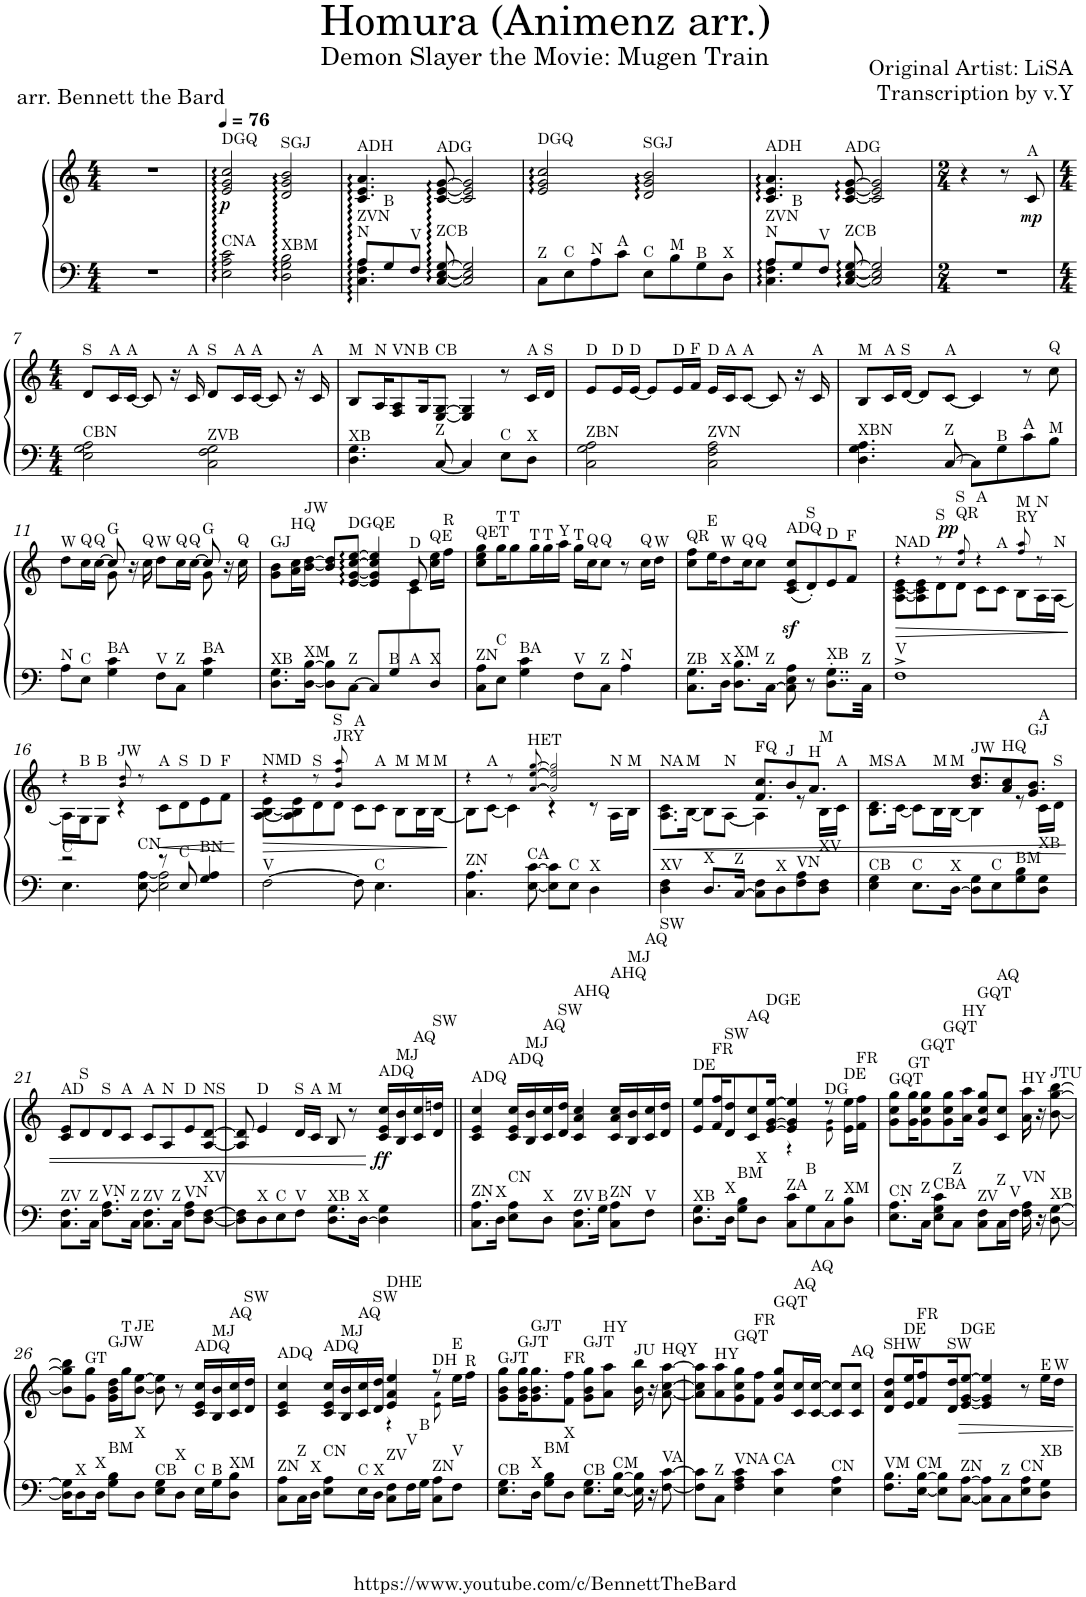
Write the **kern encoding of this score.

**kern	**kern	**dynam
*part1	*part1	*part1
*staff2	*staff1	*staff1/2
*I"Piano	*	*
*I'Pno.	*	*
*clefF4	*clefG2	*
*k[]	*k[]	*
*M4/4	*M4/4	*
=1	=1	=1
1r	1r	.
=2	=2	=2
*	*MM76	*
!	!LO:TX:a:t=DGQ	!
!LO:TX:a:t=CNA	!	!
!	!	!LO:DY:b
2E\ 2A\ 2c\	2e/ 2g/ 2cc/	p
!	!LO:TX:a:t=SGJ	!
!LO:TX:a:t=XBM	!	!
2D\ 2G\ 2B\	2d/ 2g/ 2b/	.
=3	=3	=3
*^	*	*
!	!	!LO:TX:a:t=ADH	!
!LO:TX:a:t=N	!	!	!
!LO:TX:a:t=ZVN	!	!	!
8A/L	4.C\ 4.F\ 4.A\	4.c/ 4.e/ 4.a/	.
!LO:TX:a:t=B	!	!	!
8G/	.	.	.
!LO:TX:a:t=V	!	!	!
8F/J	.	.	.
!	!	!LO:TX:a:t=ADG	!
!LO:TX:a:t=ZCB	!	!	!
[8C/ [8E/ [8G/	2ryy	[8c/ [8e/ [8g/	.
2C/] 2E/] 2G/]	.	2c/] 2e/] 2g/]	.
.	8ryy	.	.
=4	=4	=4	=4
!	!	!LO:TX:a:t=DGQ	!
!LO:TX:a:t=Z	!	!	!
*v	*v	*	*
8C\L	2e/ 2g/ 2cc/	.
!LO:TX:a:t=C	!	!
8E\	.	.
!LO:TX:a:t=N	!	!
8A\	.	.
!LO:TX:a:t=A	!	!
8c\J	.	.
!	!LO:TX:a:t=SGJ	!
!LO:TX:a:t=C	!	!
8E\L	2d/ 2g/ 2b/	.
!LO:TX:a:t=M	!	!
8B\	.	.
!LO:TX:a:t=B	!	!
8G\	.	.
!LO:TX:a:t=X	!	!
8D\J	.	.
=5	=5	=5
*^	*	*
!	!	!LO:TX:a:t=ADH	!
!LO:TX:a:t=N	!	!	!
!LO:TX:a:t=ZVN	!	!	!
8A/L	4.C\: 4.F\: 4.A\:	4.c/ 4.e/ 4.a/	.
!LO:TX:a:t=B	!	!	!
8G/	.	.	.
!LO:TX:a:t=V	!	!	!
8F/J	.	.	.
!	!	!LO:TX:a:t=ADG	!
!LO:TX:a:t=ZCB	!	!	!
[8C/: [8E/: [8G/:	2ryy	[8c/ [8e/ [8g/	.
2C/] 2E/] 2G/]	.	2c/] 2e/] 2g/]	.
.	8ryy	.	.
*v	*v	*	*
=6	=6	=6
*M2/4	*M2/4	*
2r	4r	.
.	8r	.
!	!LO:TX:a:t=A	!
!	!	!LO:DY:b
.	8c/	mp
!!LO:LB:g=z
=7	=7	=7
*M4/4	*M4/4	*
!	!LO:TX:a:t=S	!
!LO:TX:a:t=CBN	!	!
2E\ 2G\ 2A\	8d/L	.
!	!LO:TX:a:t=A	!
.	16c/L	.
!	!LO:TX:a:t=A	!
.	[16c/JJ	.
.	8c/]	.
.	16r	.
!	!LO:TX:a:t=A	!
.	16c/	.
!	!LO:TX:a:t=S	!
!LO:TX:a:t=ZVB	!	!
2C\ 2F\ 2G\	8d/L	.
!	!LO:TX:a:t=A	!
.	16c/L	.
!	!LO:TX:a:t=A	!
.	[16c/JJ	.
.	8c/]	.
.	16r	.
!	!LO:TX:a:t=A	!
.	16c/	.
=8	=8	=8
!	!LO:TX:a:t=M	!
!LO:TX:a:t=XB	!	!
4.D\ 4.G\	8B/L	.
!	!LO:TX:a:t=N	!
.	16A/K	.
!	!LO:TX:a:t=VN	!
.	8F/ 8A/	.
!	!LO:TX:a:t=B	!
.	16G/K	.
!	!LO:TX:a:t=CB	!
!LO:TX:a:t=Z	!	!
[8C/	[8E/ [8G/J	.
4C/]	4E/] 4G/]	.
!LO:TX:a:t=C	!	!
8E\L	8r	.
!	!LO:TX:a:t=A	!
!LO:TX:a:t=X	!	!
8D\J	16c/LL	.
!	!LO:TX:a:t=S	!
.	16d/JJ	.
=9	=9	=9
!	!LO:TX:a:t=D	!
!LO:TX:a:t=ZBN	!	!
2C\ 2G\ 2A\	8e/L	.
!	!LO:TX:a:t=D	!
.	16e/L	.
!	!LO:TX:a:t=D	!
.	[16e/JJ	.
.	8e/L]	.
!	!LO:TX:a:t=D	!
.	16e/L	.
!	!LO:TX:a:t=F	!
.	16f/JJ	.
!	!LO:TX:a:t=D	!
!LO:TX:a:t=ZVN	!	!
2C\ 2F\ 2A\	16e/LL	.
!	!LO:TX:a:t=A	!
.	16c/J	.
!	!LO:TX:a:t=A	!
.	[8c/J	.
.	8c/]	.
.	16r	.
!	!LO:TX:a:t=A	!
.	16c/	.
=10	=10	=10
!	!LO:TX:a:t=M	!
!LO:TX:a:t=XBN	!	!
4.D\ 4.G\ 4.A\	8B/L	.
!	!LO:TX:a:t=A	!
.	16c/L	.
!	!LO:TX:a:t=S	!
.	[16d/JJ	.
.	8d/L]	.
!	!LO:TX:a:t=A	!
!LO:TX:a:t=Z	!	!
[8C/	[8c/J	.
8C\L]	4c/]	.
!LO:TX:a:t=B	!	!
8G\	.	.
!LO:TX:a:t=A	!	!
8c\	8r	.
!	!LO:TX:a:t=Q	!
!LO:TX:a:t=M	!	!
8B\J	8cc\	.
!!LO:LB:g=z
=11	=11	=11
*	*^	*
!	!LO:TX:a:t=W	!	!
!LO:TX:a:t=N	!	!	!
8A\L	8dd\L	4ryy	.
!	!LO:TX:a:t=Q	!	!
!LO:TX:a:t=C	!	!	!
8E\J	16cc\L	.	.
!	!LO:TX:a:t=Q	!	!
.	[16cc\JJ	.	.
!	!LO:TX:a:t=G	!	!
!LO:TX:a:t=BA	!	!	!
4G\ 4c\	8cc/]	8g\	.
.	16r	4.ryy	.
!	!LO:TX:a:t=Q	!	!
.	16cc\	.	.
!	!LO:TX:a:t=W	!	!
!LO:TX:a:t=V	!	!	!
8F\L	8dd\L	.	.
!	!LO:TX:a:t=Q	!	!
!LO:TX:a:t=Z	!	!	!
8C\J	16cc\L	.	.
!	!LO:TX:a:t=Q	!	!
.	[16cc\JJ	.	.
!	!LO:TX:a:t=G	!	!
!LO:TX:a:t=BA	!	!	!
4G\ 4c\	8cc/]	8g\	.
.	16r	8ryy	.
!	!LO:TX:a:t=Q	!	!
.	16cc\	.	.
=12	=12	=12	=12
!	!LO:TX:a:t=GJ	!	!
!LO:TX:a:t=XB	!	!	!
8.D\ 8.G\L	8g\ 8b\L	2.ryy	.
!	!LO:TX:a:t=HQ	!	!
.	16a\ 16cc\L	.	.
!	!LO:TX:a:t=JW	!	!
!LO:TX:a:t=XM	!	!	!
[16D\ [16B\Jk	[16b\ [16dd\JJ	.	.
8D\] 8B\]L	8b/] 8dd/]L	.	.
!	!LO:TX:a:t=DGQE	!	!
!LO:TX:a:t=Z	!	!	!
[8C\J	[8e/ [8g/ [8cc/ [8ee/J	.	.
8C/L]	4e/] 4g/] 4cc/] 4ee/]	.	.
!LO:TX:a:t=B	!	!	!
8G/	.	.	.
!	!LO:TX:a:t=D	!	!
!LO:TX:a:t=A	!	!	!
8ryy	8e/	8c\	.
!	!LO:TX:a:t=QE	!	!
!LO:TX:a:t=X	!	!	!
8D/J	16cc\ 16ee\LL	8ryy	.
!	!LO:TX:a:t=R	!	!
.	16ff\JJ	.	.
*	*v	*v	*
=13	=13	=13
!	!LO:TX:a:t=QET	!
!LO:TX:a:t=ZN	!	!
8C\ 8A\L	8cc\ 8ee\ 8gg\L	.
!	!LO:TX:a:t=T	!
!LO:TX:a:t=C	!	!
8E\J	16gg\K	.
!	!LO:TX:a:t=T	!
.	8gg\	.
!LO:TX:a:t=BA	!	!
4G\ 4c\	.	.
!	!LO:TX:a:t=T	!
.	16gg\L	.
!	!LO:TX:a:t=T	!
.	16gg\	.
!	!LO:TX:a:t=Y	!
.	16aa\JJ	.
!	!LO:TX:a:t=T	!
!LO:TX:a:t=V	!	!
8F\L	16gg\LL	.
!	!LO:TX:a:t=Q	!
.	16cc\J	.
!	!LO:TX:a:t=Q	!
!LO:TX:a:t=Z	!	!
8C\J	8cc\J	.
!LO:TX:a:t=N	!	!
4A\	8r	.
!	!LO:TX:a:t=Q	!
.	16cc\LL	.
!	!LO:TX:a:t=W	!
.	16dd\JJ	.
=14	=14	=14
!	!LO:TX:a:t=QR	!
!LO:TX:a:t=ZB	!	!
8.C\ 8.G\L	8cc\ 8ff\L	.
!	!LO:TX:a:t=E	!
.	16ee\K	.
!	!LO:TX:a:t=W	!
!LO:TX:a:t=X	!	!
16D\Jk	8dd\	.
!LO:TX:a:t=XM	!	!
8.D\ 8.B\L	.	.
!	!LO:TX:a:t=Q	!
.	16cc\K	.
!	!LO:TX:a:t=Q	!
.	8cc\J	.
!LO:TX:a:t=Z	!	!
[16C\Jk	.	.
!	!LO:TX:a:t=ADQ	!
8C\] 8E\ 8A\	(8c/z< 8e/z< 8cc/z<L	.
!	!LO:TX:a:t=S	!
8r	8d'/)	.
!	!LO:TX:a:t=D	!
!LO:TX:a:t=XB	!	!
8..D\' 8..G\'L	8e/	.
!	!LO:TX:a:t=F	!
.	8f/J	.
!LO:TX:a:t=Z	!	!
32C\Jkk	.	.
=15	=15	=15
!	!LO:TX:a:t=NAD	!
!LO:TX:a:t=V	!	!
!	!	!LO:HP:b
*	*^	*
1F^	4r	[8A\ [8c\ 8e\L	>
.	.	8A\] 8c\] 8e\	.
!	!LO:TX:a:t=S	!	!
.	8r	8d\	.
!	!LO:TX:a:t=QR	!	!
!	!LO:TX:a:t=S	!	!
!	!	!	!LO:DY:a
.	8cc!/ 8ff!/	8d\J	pp
!	!LO:TX:a:t=A	!	!
.	4r	8c\L	.
!	!	!LO:TX:a:t=A	!
.	.	8c\J	.
!	!LO:TX:a:t=RY	!	!
!	!LO:TX:a:t=M	!	!
.	8ff!/ 8aa!/	8B\L	.
!	!LO:TX:a:t=N	!	!
.	8r	16A\L	.
!	!	!LO:TX:a:t=N	!
.	.	[16A\JJ	.
*	*v	*v	*
.	.	]
!!LO:LB:g=z
=16	=16	=16
*^	*^	*
!LO:TX:a:t=C	!	!	!	!
2r	4.E\	4r	16A\LL]	.
!	!	!	!LO:TX:a:t=B	!
.	.	.	16G\J	.
!	!	!	!LO:TX:a:t=B	!
.	.	.	8G\J	.
!	!	!LO:TX:a:t=JW	!	!
.	.	8b!/ 8dd!/	4r	.
!	!LO:TX:a:t=CN	!	!	!
.	[8E\ [8A\	8r	.	.
!	!	!LO:TX:a:t=A	!	!
!	!	!	!	!LO:HP:b
8r	2E\] 2A\]	8c\L	2ryy	<
!	!	!LO:TX:a:t=S	!	!
!LO:TX:a:t=C	!	!	!	!
8E/	.	8d\	.	.
!	!	!LO:TX:a:t=D	!	!
!LO:TX:a:t=BN	!	!	!	!
4G/ 4A/	.	8e\	.	.
!	!	!LO:TX:a:t=F	!	!
.	.	8f\J	.	.
*v	*v	*	*	*
*	*v	*v	*
.	.	[
=17	=17	=17
!	!LO:TX:a:t=NMD	!
!LO:TX:a:t=V	!	!
!	!	!LO:HP:b
*	*^	*
[2F\	4r	[8A\ [8B\ 8e\L	>
.	.	8A\] 8B\] 8e\	.
!	!LO:TX:a:t=S	!	!
.	8r	8d\	.
!	!LO:TX:a:t=JRY	!	!
!	!LO:TX:a:t=S	!	!
.	8b!/ 8ff!/ 8aa!/	8d\J	.
!	!LO:TX:a:t=A	!	!
8F\]	8c\L	2ryy	.
!	!LO:TX:a:t=A	!	!
!LO:TX:a:t=C	!	!	!
4.E\	8c\J	.	.
!	!LO:TX:a:t=M	!	!
.	8B\L	.	.
!	!LO:TX:a:t=M	!	!
.	16B\L	.	.
!	!LO:TX:a:t=M	!	!
.	[16B\JJ	.	.
*	*v	*v	*
.	.	]
=18	=18	=18
*	*^	*
!LO:TX:a:t=ZN	!	!	!
4.C\ 4.A\	4r	8B\L]	.
!	!	!LO:TX:a:t=A	!
.	.	[8c\J	.
.	8r	4c\]	.
!	!LO:TX:a:t=HET	!	!
!LO:TX:a:t=CA	!	!	!
[8E\ [8c\	[8a!/ [8ee!/ [8gg!/	.	.
8E\] 8c\]L	2a!/] 2ee!/] 2gg!/]	4r	.
!LO:TX:a:t=C	!	!	!
8E\J	.	.	.
!LO:TX:a:t=X	!	!	!
4D\	.	8r	.
!	!	!LO:TX:a:t=N	!
.	.	16A\LL	.
!	!	!LO:TX:a:t=M	!
.	.	16B\JJ	.
=19	=19	=19	=19
*k[]	*k[]	*	*
!	!LO:TX:a:t=NA	!	!
!LO:TX:a:t=XV	!	!	!
!	!	!	!LO:HP:b
4D\ 4F\	2ryy	8.A\ 8.c\L	<
!	!	!LO:TX:a:t=M	!
.	.	[16B\Jk	.
!LO:TX:a:t=X	!	!	!
8.D/L	.	8B\L]	.
!	!	!LO:TX:a:t=N	!
.	.	[8A\J	.
!LO:TX:a:t=Z	!	!	!
[16C/Jk	.	.	.
!	!LO:TX:a:t=FQ	!	!
8C\] 8F\L	8.f/ 8.cc/L	4A\]	.
!LO:TX:a:t=X	!	!	!
8D\	.	.	.
!	!LO:TX:a:t=J	!	!
.	8b/	.	.
!LO:TX:a:t=VN	!	!	!
8F\ 8A\	.	8r	.
!	!LO:TX:a:t=H	!	!
.	8.a/J	.	.
!	!	!LO:TX:a:t=M	!
!LO:TX:a:t=XV	!	!	!
8D\ 8F\J	.	16B\LL	.
!	!	!LO:TX:a:t=A	!
.	.	16c\JJ	.
=20	=20	=20	=20
!	!LO:TX:a:t=MS	!	!
!LO:TX:a:t=CB	!	!	!
4E\ 4G\	2ryy	8.B\ 8.d\L	.
!	!	!LO:TX:a:t=A	!
.	.	[16c\Jk	.
!LO:TX:a:t=C	!	!	!
8.E\L	.	8c\L]	.
!	!	!LO:TX:a:t=M	!
.	.	16B\L	.
!	!	!LO:TX:a:t=M	!
!LO:TX:a:t=X	!	!	!
[16D\Jk	.	[16B\JJ	.
!	!LO:TX:a:t=JW	!	!
8D\] 8G\L	8.b/ 8.dd/L	4B\]	.
!LO:TX:a:t=C	!	!	!
8E\	.	.	.
!	!LO:TX:a:t=HQ	!	!
.	8a/ 8cc/	.	.
!LO:TX:a:t=BM	!	!	!
8G\ 8B\	.	8r	.
!	!LO:TX:a:t=GJ	!	!
.	8.g/ 8.b/J	.	.
!	!	!LO:TX:a:t=A	!
!LO:TX:a:t=XB	!	!	!
8D\ 8G\J	.	16c\LL	.
!	!	!LO:TX:a:t=S	!
.	.	16d\JJ	.
!!LO:LB:g=z
=21	=21	=21	=21
!	!LO:TX:a:t=AD	!	!
!LO:TX:a:t=ZV	!	!	!
*	*v	*v	*
8.C\ 8.F\L	8c/ 8e/L	.
!	!LO:TX:a:t=S	!
.	8d/	.
!LO:TX:a:t=Z	!	!
16C\Jk	.	.
!	!LO:TX:a:t=S	!
!LO:TX:a:t=VN	!	!
8.F\ 8.A\L	8d/	.
!	!LO:TX:a:t=A	!
.	8c/J	.
!LO:TX:a:t=Z	!	!
16C\Jk	.	.
!	!LO:TX:a:t=A	!
!LO:TX:a:t=ZV	!	!
8.C\ 8.F\L	8c/L	.
!	!LO:TX:a:t=N	!
.	8A/	.
!LO:TX:a:t=Z	!	!
16C\Jk	.	.
!	!LO:TX:a:t=D	!
!LO:TX:a:t=VN	!	!
8F\ 8A\L	8e/	.
!	!LO:TX:a:t=NS	!
!LO:TX:a:t=XV	!	!
[8D\ [8F\J	[8A/ [8d/J	.
=22	=22	=22
8D\] 8F\]L	8A/] 8d/]	.
!	!LO:TX:a:t=D	!
!LO:TX:a:t=X	!	!
8D\	4e/	.
!LO:TX:a:t=C	!	!
8E\	.	.
!	!LO:TX:a:t=S	!
!LO:TX:a:t=V	!	!
8F\J	16d/LL	.
!	!LO:TX:a:t=A	!
.	16c/JJ	.
!	!LO:TX:a:t=M	!
!LO:TX:a:t=XB	!	!
8.D\ 8.G\L	8B/	.
.	8r	.
!LO:TX:a:t=X	!	!
[16D\Jk	.	.
!	!LO:TX:a:t=ADQ	!
!	!	!LO:DY:n=1:b
4D\] 4G\	16c/ 16e/ 16cc/LL	[ ff
!	!LO:TX:a:t=MJ	!
.	16B/ 16b/	.
!	!LO:TX:a:t=AQ	!
.	16c/ 16cc/	.
!	!LO:TX:a:t=SW	!
.	16d/ 16ddn/JJ	.
=23||	=23||	=23||
*k[]	*k[]	*
!	!LO:TX:a:t=ADQ	!
!LO:TX:a:t=ZN	!	!
8.C\ 8.A\L	4c/ 4e/ 4cc/	.
!LO:TX:a:t=X	!	!
16D\Jk	.	.
!	!LO:TX:a:t=ADQ	!
!LO:TX:a:t=CN	!	!
8E\ 8A\L	16c/ 16e/ 16cc/LL	.
!	!LO:TX:a:t=MJ	!
.	16B/ 16b/	.
!	!LO:TX:a:t=AQ	!
!LO:TX:a:t=X	!	!
8D\J	16c/ 16cc/	.
!	!LO:TX:a:t=SW	!
.	16d/ 16dd/JJ	.
!	!LO:TX:a:t=AHQ	!
!LO:TX:a:t=ZV	!	!
8.C\ 8.F\L	4c/ 4a/ 4cc/	.
!LO:TX:a:t=B	!	!
16G\Jk	.	.
!	!LO:TX:a:t=AHQ	!
!LO:TX:a:t=ZN	!	!
8C\ 8A\L	16c/ 16a/ 16cc/LL	.
!	!LO:TX:a:t=MJ	!
.	16B/ 16b/	.
!	!LO:TX:a:t=AQ	!
!LO:TX:a:t=V	!	!
8F\J	16c/ 16cc/	.
!	!LO:TX:a:t=SW	!
.	16d/ 16dd/JJ	.
=24	=24	=24
*	*^	*
!	!LO:TX:a:t=DE	!	!
!LO:TX:a:t=XB	!	!	!
8.D\ 8.G\L	8e/ 8ee/L	2ryy	.
!	!LO:TX:a:t=FR	!	!
.	16f/ 16ff/K	.	.
!	!LO:TX:a:t=SW	!	!
!LO:TX:a:t=X	!	!	!
16D\Jk	8d/ 8dd/	.	.
!LO:TX:a:t=BM	!	!	!
8G\ 8B\L	.	.	.
!	!LO:TX:a:t=AQ	!	!
.	8c/ 8cc/	.	.
!LO:TX:a:t=X	!	!	!
8D\J	.	.	.
!	!LO:TX:a:t=DGE	!	!
.	[16e/ [16g/ [>16ee/Jk	.	.
!LO:TX:a:t=ZA	!	!	!
8C\ 8c\L	4e/] 4g/] 4ee/]	4r	.
!LO:TX:a:t=B	!	!	!
8G\	.	.	.
!	!LO:TX:a:t=DG	!	!
!LO:TX:a:t=Z	!	!	!
8C\	8r	8e!\ 8g!\	.
!	!LO:TX:a:t=DE	!	!
!LO:TX:a:t=XM	!	!	!
8D\ 8B\J	16e\ 16ee\LL	8ryy	.
!	!LO:TX:a:t=FR	!	!
.	16f\ 16ff\JJ	.	.
*	*v	*v	*
=25	=25	=25
!	!LO:TX:a:t=GQT	!
!LO:TX:a:t=CN	!	!
8.E\ 8.A\L	8g\ 8cc\ 8gg\L	.
!	!LO:TX:a:t=GT	!
.	16g\ 16gg\K	.
!	!LO:TX:a:t=GQT	!
!LO:TX:a:t=Z	!	!
16C\Jk	8g\ 8cc\ 8gg\	.
!LO:TX:a:t=CBA	!	!
8E\ 8G\ 8c\L	.	.
!	!LO:TX:a:t=GQT	!
.	8g\ 8cc\ 8gg\	.
!LO:TX:a:t=Z	!	!
8C\J	.	.
!	!LO:TX:a:t=HY	!
.	16a\ 16aa\Jk	.
!	!LO:TX:a:t=GQT	!
!LO:TX:a:t=ZV	!	!
8C\ 8F\L	8g/ 8cc/ 8gg/L	.
!	!LO:TX:a:t=AQ	!
!LO:TX:a:t=Z	!	!
16C\L	8c/ 8cc/J	.
!LO:TX:a:t=V	!	!
16F\JJ	.	.
!	!LO:TX:a:t=HY	!
!LO:TX:a:t=VN	!	!
16F\ 16A\	16a\ 16aa\	.
16r	16r	.
!	!LO:TX:a:t=JTU	!
!LO:TX:a:t=XB	!	!
[8D\ [8G\	[8b\ [8gg\ [8bb\	.
!!LO:LB:g=z
=26	=26	=26
16D\] 16G\]KL	8b\] 8gg\] 8bb\]L	.
!LO:TX:a:t=X	!	!
8D\	.	.
!	!LO:TX:a:t=GT	!
.	8g\ 8gg\J	.
!LO:TX:a:t=X	!	!
16D\Jk	.	.
!	!LO:TX:a:t=GJW	!
!LO:TX:a:t=BM	!	!
8G\ 8B\L	16g\ 16b\ 16dd\LL	.
!	!LO:TX:a:t=T	!
.	16gg\J	.
!	!LO:TX:a:t=JE	!
!LO:TX:a:t=X	!	!
8D\J	[8b\ [8ee\J	.
!LO:TX:a:t=CB	!	!
8E\ 8G\L	8b\] 8ee\]	.
!LO:TX:a:t=X	!	!
8D\J	8r	.
!	!LO:TX:a:t=ADQ	!
!LO:TX:a:t=C	!	!
16E\LL	16c/ 16e/ 16cc/LL	.
!	!LO:TX:a:t=MJ	!
!LO:TX:a:t=B	!	!
16G\J	16B/ 16b/	.
!	!LO:TX:a:t=AQ	!
!LO:TX:a:t=XM	!	!
8D\ 8B\J	16c/ 16cc/	.
!	!LO:TX:a:t=SW	!
.	16d/ 16dd/JJ	.
=27	=27	=27
*	*^	*
!	!LO:TX:a:t=ADQ	!	!
!LO:TX:a:t=ZN	!	!	!
8C\ 8A\L	4c/ 4e/ 4cc/	2ryy	.
!LO:TX:a:t=Z	!	!	!
16C\L	.	.	.
!LO:TX:a:t=X	!	!	!
16D\JJ	.	.	.
!	!LO:TX:a:t=ADQ	!	!
!LO:TX:a:t=CN	!	!	!
8E\ 8A\L	16c/ 16e/ 16cc/LL	.	.
!	!LO:TX:a:t=MJ	!	!
.	16B/ 16b/	.	.
!	!LO:TX:a:t=AQ	!	!
!LO:TX:a:t=C	!	!	!
16E\L	16c/ 16cc/	.	.
!	!LO:TX:a:t=SW	!	!
!LO:TX:a:t=X	!	!	!
16D\JJ	16d/ 16dd/JJ	.	.
!	!LO:TX:a:t=DHE	!	!
!LO:TX:a:t=ZV	!	!	!
8C\ 8F\L	4e/ 4a/ 4ee/	4r	.
!LO:TX:a:t=V	!	!	!
16F\L	.	.	.
!LO:TX:a:t=B	!	!	!
16G\JJ	.	.	.
!	!LO:TX:a:t=DH	!	!
!LO:TX:a:t=ZN	!	!	!
8C\ 8A\L	8r	8e!\ 8a!\	.
!	!LO:TX:a:t=E	!	!
!LO:TX:a:t=V	!	!	!
8F\J	16ee\LL	8ryy	.
!	!LO:TX:a:t=R	!	!
.	16ff\JJ	.	.
*	*v	*v	*
=28	=28	=28
!	!LO:TX:a:t=GJT	!
!LO:TX:a:t=CB	!	!
8.E\ 8.G\L	8g\ 8b\ 8gg\L	.
!	!LO:TX:a:t=GJT	!
.	16g\ 16b\ 16gg\K	.
!	!LO:TX:a:t=GJT	!
!LO:TX:a:t=X	!	!
16D\Jk	8.g\ 8.b\ 8.gg\	.
!LO:TX:a:t=BM	!	!
8G\ 8B\L	.	.
!	!LO:TX:a:t=FR	!
!LO:TX:a:t=X	!	!
8D\J	8f\ 8ff\J	.
!	!LO:TX:a:t=GJT	!
!LO:TX:a:t=CB	!	!
8.E\ 8.G\L	8g\ 8b\ 8gg\L	.
!	!LO:TX:a:t=HY	!
.	8a\ 8aa\J	.
!LO:TX:a:t=CM	!	!
[16E\ [16B\Jk	.	.
!	!LO:TX:a:t=JU	!
16E\] 16B\]	16b\ 16bb\	.
16r	16r	.
!	!LO:TX:a:t=HQY	!
!LO:TX:a:t=VA	!	!
[8F\ [8c\	[8a\ [8cc\ [8aa\	.
=29	=29	=29
8F\] 8c\]L	8a\] 8cc\] 8aa\]L	.
!	!LO:TX:a:t=HY	!
!LO:TX:a:t=Z	!	!
8C\J	8a\ 8aa\	.
!	!LO:TX:a:t=GQT	!
!LO:TX:a:t=VNA	!	!
4F\ 4A\ 4c\	8g\ 8cc\ 8gg\	.
!	!LO:TX:a:t=FR	!
.	8f\ 8ff\J	.
!	!LO:TX:a:t=GQT	!
!LO:TX:a:t=CA	!	!
4E\ 4c\	8g/ 8cc/ 8gg/L	.
!	!LO:TX:a:t=AQ	!
.	16c/ 16cc/L	.
!	!LO:TX:a:t=AQ	!
.	[16c/ [16cc/JJ	.
!LO:TX:a:t=CN	!	!
4E\ 4A\	8c/] 8cc/]L	.
!	!LO:TX:a:t=AQ	!
.	8c/ 8cc/J	.
=30	=30	=30
!	!LO:TX:a:t=SHW	!
!LO:TX:a:t=VM	!	!
8.F\ 8.B\L	8d/ 8a/ 8dd/L	.
!	!LO:TX:a:t=DE	!
.	16e/ 16ee/K	.
!	!LO:TX:a:t=FR	!
!LO:TX:a:t=CM	!	!
[16E\ [16B\Jk	8f/ 8ff/	.
8E\] 8B\]L	.	.
!	!LO:TX:a:t=SW	!
.	16d/ 16dd/K	.
!	!LO:TX:a:t=DGE	!
!LO:TX:a:t=ZN	!	!
[8C\ [8A\J	[8e/ [8g/ [8ee/J	.
8C\] 8A\]L	4e/] 4g/] 4ee/]	.
!LO:TX:a:t=Z	!	!
8C\	.	.
!LO:TX:a:t=CN	!	!
8E\ 8A\	8r	.
!	!LO:TX:a:t=E	!
!LO:TX:a:t=XB	!	!
8D\ 8G\J	16ee\LL	.
!	!LO:TX:a:t=W	!
.	16dd\JJ	.
=	=	=
*-	*-	*-
